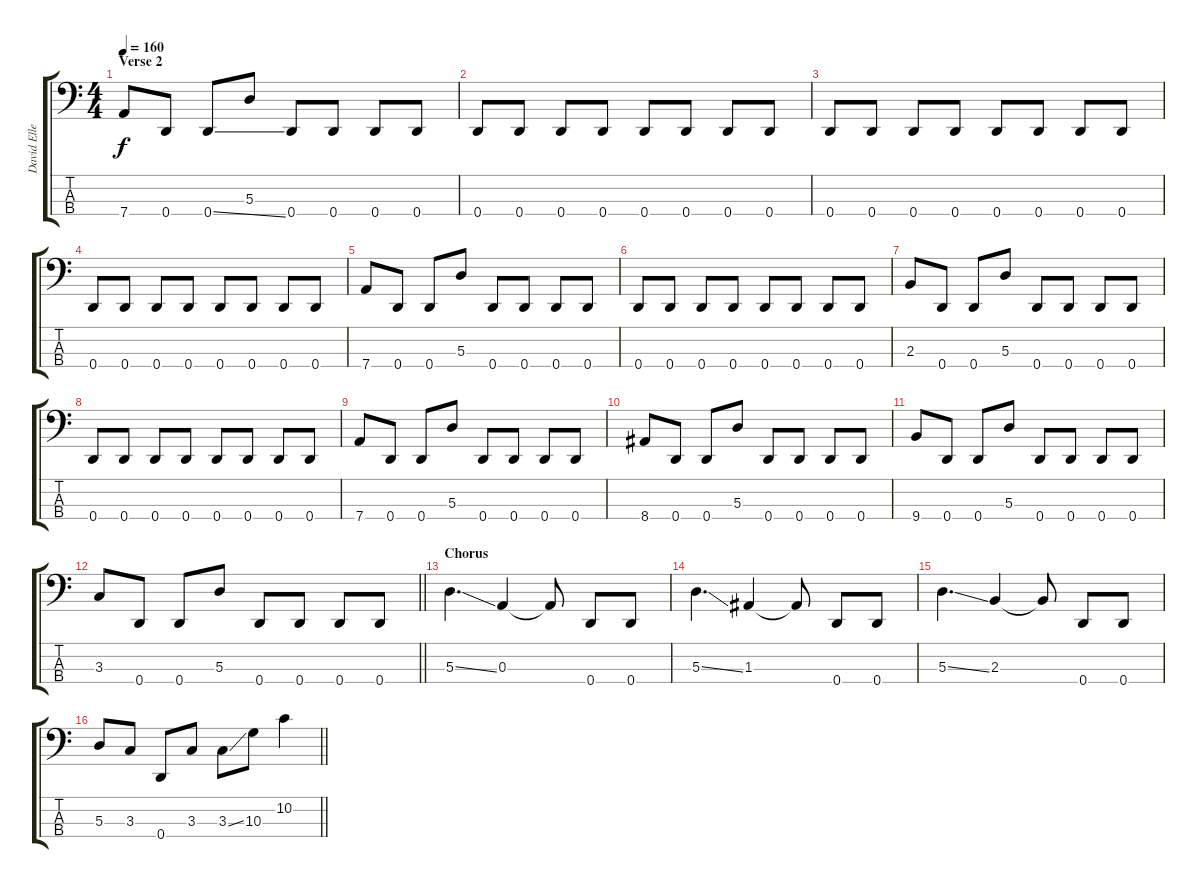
\track ("David Ellefson" "David Elle") {instrument electricbasspick}
\staff {score tabs}
\tuning (G2 D2 A1 D1) {hide}
\ts (4 4)
\section ("" "Verse 2")
\tempo 160
\clef f4
\ks c
7.4.8{dy f} 0.4.8 0.4{ss}.8 5.3.8 0.4.8 0.4.8 0.4.8 0.4.8 |
0.4.8 0.4.8 0.4.8 0.4.8 0.4.8 0.4.8 0.4.8 0.4.8 |
0.4.8 0.4.8 0.4.8 0.4.8 0.4.8 0.4.8 0.4.8 0.4.8 |
0.4.8 0.4.8 0.4.8 0.4.8 0.4.8 0.4.8 0.4.8 0.4.8 |
7.4.8 0.4.8 0.4.8 5.3.8 0.4.8 0.4.8 0.4.8 0.4.8 |
0.4.8 0.4.8 0.4.8 0.4.8 0.4.8 0.4.8 0.4.8 0.4.8 |
2.3.8 0.4.8 0.4.8 5.3.8 0.4.8 0.4.8 0.4.8 0.4.8 |
0.4.8 0.4.8 0.4.8 0.4.8 0.4.8 0.4.8 0.4.8 0.4.8 |
7.4.8 0.4.8 0.4.8 5.3.8 0.4.8 0.4.8 0.4.8 0.4.8 |
8.4.8 0.4.8 0.4.8 5.3.8 0.4.8 0.4.8 0.4.8 0.4.8 |
9.4.8 0.4.8 0.4.8 5.3.8 0.4.8 0.4.8 0.4.8 0.4.8 |
\barLineRight lightlight
3.3.8 0.4.8 0.4.8 5.3.8 0.4.8 0.4.8 0.4.8 0.4.8 |
\section ("" "Chorus")
5.3{ss}.4{d} 0.3.4 0.3{t}.8 0.4.8 0.4.8 |
5.3{ss}.4{d} 1.3.4 1.3{t}.8 0.4.8 0.4.8 |
5.3{ss}.4{d} 2.3.4 2.3{t}.8 0.4.8 0.4.8 |
\barLineRight lightlight
5.3.8 3.3.8 0.4.8 3.3.8 3.3{ss}.8 10.3.8 10.2.4
